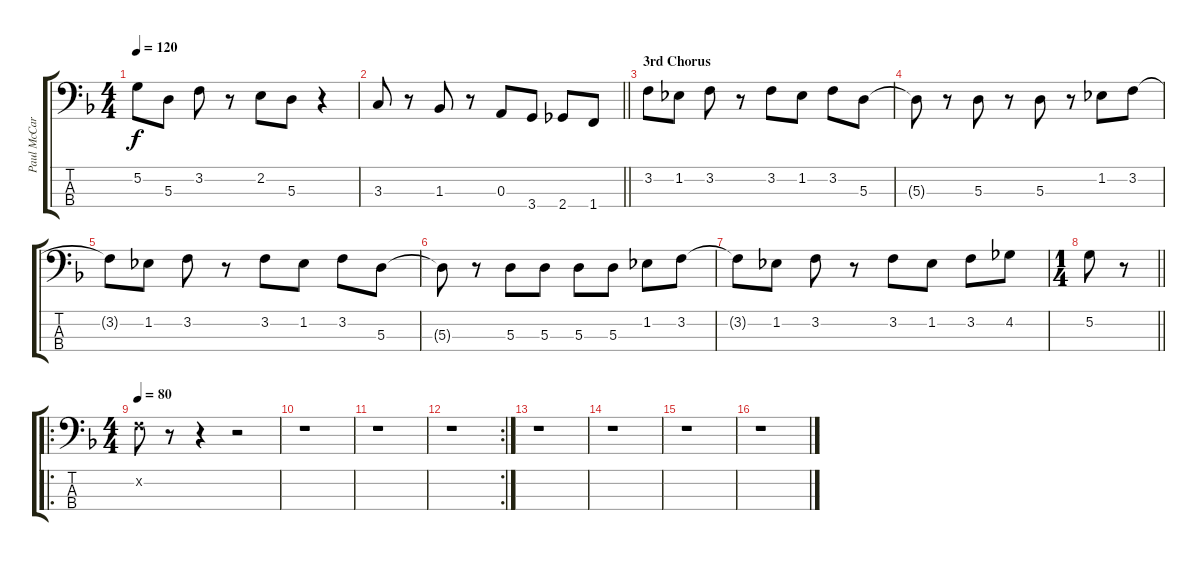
\track ("Paul McCartney" "Paul McCar") {instrument electricbasspick}
\staff {score tabs}
\tuning (G2 D2 A1 E1) {hide}
\ts (4 4)
\tempo 120
\clef f4
\ks f
5.2.8{dy f} 5.3.8 3.2.8 r.8 2.2.8 5.3.8 r.4 |
\barLineRight lightlight
3.3.8 r.8 1.3.8 r.8 0.3.8 3.4.8 2.4.8 1.4.8 |
\section ("" "3rd Chorus")
3.2.8 1.2.8 3.2.8 r.8 3.2.8 1.2.8 3.2.8 5.3.8 |
5.3{t}.8 r.8 5.3.8 r.8 5.3.8 r.8 1.2.8 3.2.8 |
3.2{t}.8 1.2.8 3.2.8 r.8 3.2.8 1.2.8 3.2.8 5.3.8 |
5.3{t}.8 r.8 5.3.8 5.3.8 5.3.8 5.3.8 1.2.8 3.2.8 |
3.2{t}.8 1.2.8 3.2.8 r.8 3.2.8 1.2.8 3.2.8 4.2.8 |
\ts (1 4)
\barLineRight lightlight
5.2.8 r.8 |
\ro
\ts (4 4)
\tempo 80
3.2{x}.8 r.8 r.4 r.2 |
r.1 |
r.1 |
\rc 2
r.1 |
r.1 |
r.1 |
r.1 |
r.1
